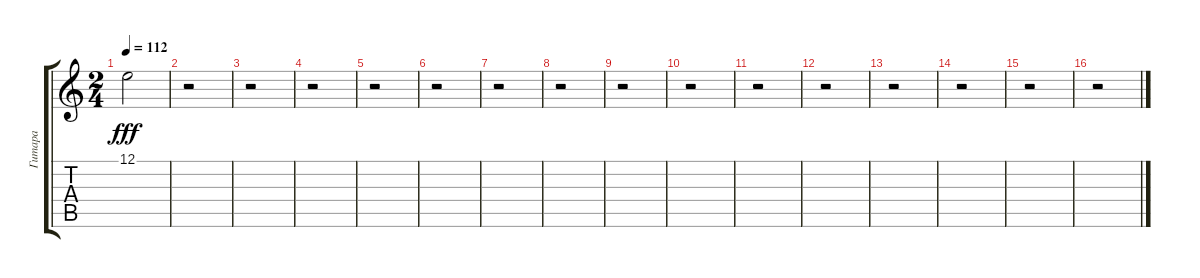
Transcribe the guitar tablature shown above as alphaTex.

\track ("Гитара" "Гитара") {instrument fx8scifi}
\staff {score tabs}
\tuning (E4 B3 G3 D3 A2 E2) {hide}
\ts (2 4)
\tempo 112
\clef g2
\ks c
12.1.2{dy fff} |
r.2 |
r.2 |
r.2 |
r.2 |
r.2 |
r.2 |
r.2 |
r.2 |
r.2 |
r.2 |
r.2 |
r.2 |
r.2 |
r.2 |
r.2
